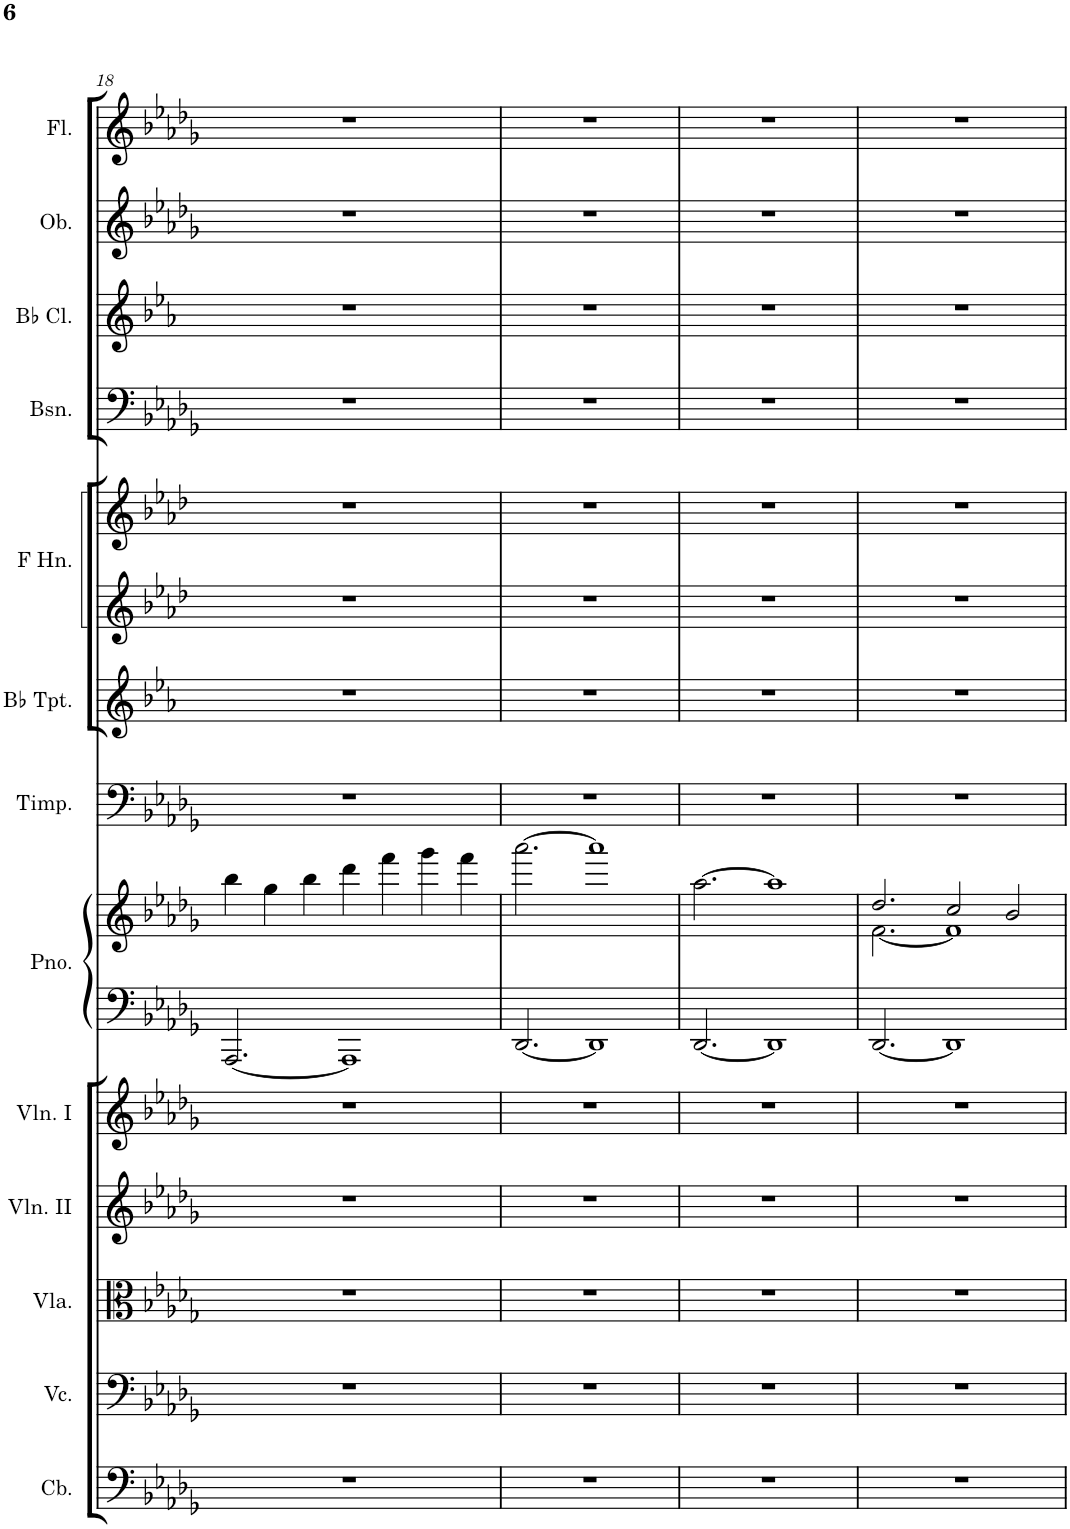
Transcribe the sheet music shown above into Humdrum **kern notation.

**kern	**kern	**kern	**kern	**kern	**kern	**kern	**kern	**kern	**kern	**kern	**kern	**kern	**kern	**kern
*part13	*part12	*part11	*part10	*part9	*part8	*part8	*part7	*part6	*part5	*part5	*part4	*part3	*part2	*part1
*staff15	*staff14	*staff13	*staff12	*staff11	*staff10	*staff9	*staff8	*staff7	*staff6	*staff5	*staff4	*staff3	*staff2	*staff1
*I"Contrabasses	*I"Violoncellos	*I"Violas	*I"Violins II	*I"Violins I	*I"Piano	*	*I"Timpani	*I"Trumpets in Bb	*I"Horns in F	*	*I"Bassoons	*I"Clarinets in Bb	*I"Oboes	*I"Flutes
*I'Cb.	*I'Vc.	*I'Vla.	*I'Vln. II	*I'Vln. I	*I'Pno.	*	*I'Timp.	*	*	*	*I'Bsn.	*	*I'Ob.	*I'Fl.
!!LO:PB:g=z
*clefF4	*clefF4	*clefC3	*clefG2	*clefG2	*clefF4	*clefG2	*clefF4	*clefG2	*clefG2	*clefG2	*clefF4	*clefG2	*clefG2	*clefG2
*Trd7c12	*	*	*	*	*	*	*	*Trd1c2	*Trd4c7	*Trd4c7	*	*Trd1c2	*	*
*k[b-e-a-d-g-]	*k[b-e-a-d-g-]	*k[b-e-a-d-g-]	*k[b-e-a-d-g-]	*k[b-e-a-d-g-]	*k[b-e-a-d-g-]	*k[b-e-a-d-g-]	*k[b-e-a-d-g-]	*k[b-e-a-]	*k[b-e-a-d-]	*k[b-e-a-d-]	*k[b-e-a-d-g-]	*k[b-e-a-]	*k[b-e-a-d-g-]	*k[b-e-a-d-g-]
*M7/4	*M7/4	*M7/4	*M7/4	*M7/4	*M7/4	*M7/4	*M7/4	*M7/4	*M7/4	*M7/4	*M7/4	*M7/4	*M7/4	*M7/4
=18	=18	=18	=18	=18	=18	=18	=18	=18	=18	=18	=18	=18	=18	=18
1..r	1..r	1..r	1..r	1..r	[2.AAA-/	4bb-\	1..r	1..r	1..r	1..r	1..r	1..r	1..r	1..r
.	.	.	.	.	.	4gg-\	.	.	.	.	.	.	.	.
.	.	.	.	.	.	4bb-\	.	.	.	.	.	.	.	.
.	.	.	.	.	1AAA-]	4ddd-\	.	.	.	.	.	.	.	.
.	.	.	.	.	.	4fff\	.	.	.	.	.	.	.	.
.	.	.	.	.	.	4ggg-\	.	.	.	.	.	.	.	.
.	.	.	.	.	.	4fff\	.	.	.	.	.	.	.	.
=19	=19	=19	=19	=19	=19	=19	=19	=19	=19	=19	=19	=19	=19	=19
1..r	1..r	1..r	1..r	1..r	[2.DD-/	[2.aaa-\	1..r	1..r	1..r	1..r	1..r	1..r	1..r	1..r
.	.	.	.	.	1DD-]	1aaa-]	.	.	.	.	.	.	.	.
=20	=20	=20	=20	=20	=20	=20	=20	=20	=20	=20	=20	=20	=20	=20
1..r	1..r	1..r	1..r	1..r	[2.DD-/	[2.aa-\	1..r	1..r	1..r	1..r	1..r	1..r	1..r	1..r
.	.	.	.	.	1DD-]	1aa-]	.	.	.	.	.	.	.	.
=21	=21	=21	=21	=21	=21	=21	=21	=21	=21	=21	=21	=21	=21	=21
*	*	*	*	*	*	*^	*	*	*	*	*	*	*	*
1..r	1..r	1..r	1..r	1..r	[2.DD-/	2.dd-/	[2.f\	1..r	1..r	1..r	1..r	1..r	1..r	1..r	1..r
.	.	.	.	.	1DD-]	2cc/	1f]	.	.	.	.	.	.	.	.
.	.	.	.	.	.	2b-/	.	.	.	.	.	.	.	.	.
*	*	*	*	*	*	*v	*v	*	*	*	*	*	*	*	*
=	=	=	=	=	=	=	=	=	=	=	=	=	=	=
*-	*-	*-	*-	*-	*-	*-	*-	*-	*-	*-	*-	*-	*-	*-
